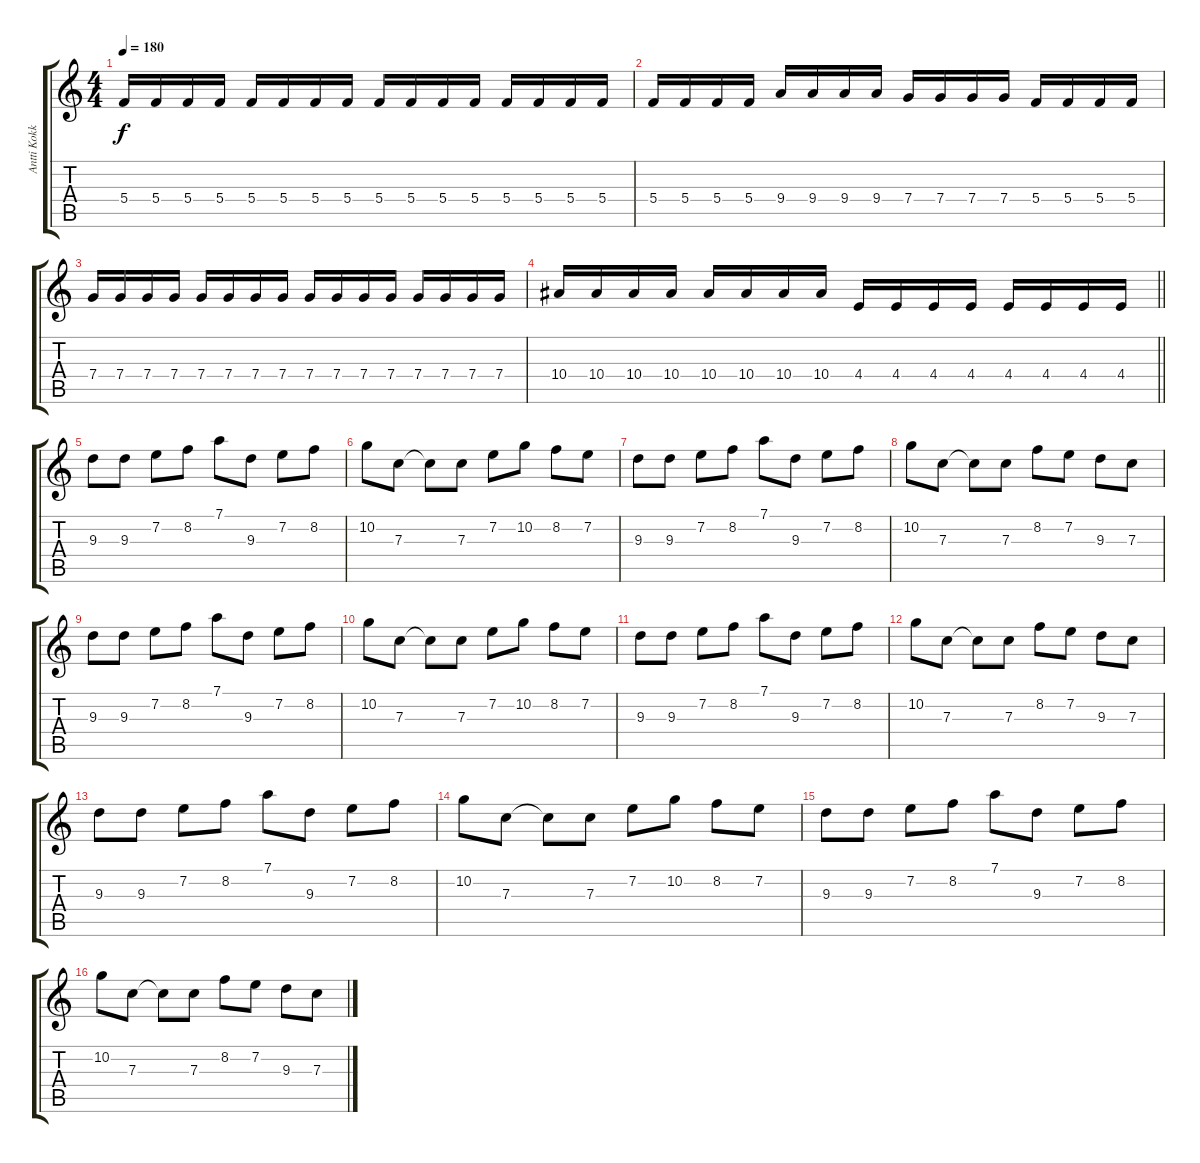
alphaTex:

\track ("Antti Kokko - Lead Guitar" "Antti Kokk") {instrument distortionguitar}
\staff {score tabs}
\tuning (D4 A3 F3 C3 G2 D2) {hide}
\ts (4 4)
\tempo 180
\clef g2
\ks c
5.4.16{dy f} 5.4.16 5.4.16 5.4.16 5.4.16 5.4.16 5.4.16 5.4.16 5.4.16 5.4.16 5.4.16 5.4.16 5.4.16 5.4.16 5.4.16 5.4.16 |
5.4.16 5.4.16 5.4.16 5.4.16 9.4.16 9.4.16 9.4.16 9.4.16 7.4.16 7.4.16 7.4.16 7.4.16 5.4.16 5.4.16 5.4.16 5.4.16 |
7.4.16 7.4.16 7.4.16 7.4.16 7.4.16 7.4.16 7.4.16 7.4.16 7.4.16 7.4.16 7.4.16 7.4.16 7.4.16 7.4.16 7.4.16 7.4.16 |
\barLineRight lightlight
10.4.16 10.4.16 10.4.16 10.4.16 10.4.16 10.4.16 10.4.16 10.4.16 4.4.16 4.4.16 4.4.16 4.4.16 4.4.16 4.4.16 4.4.16 4.4.16 |
\section ("" "")
9.3.8 9.3.8 7.2.8 8.2.8 7.1.8 9.3.8 7.2.8 8.2.8 |
10.2.8 7.3.8 7.3{t}.8 7.3.8 7.2.8 10.2.8 8.2.8 7.2.8 |
9.3.8 9.3.8 7.2.8 8.2.8 7.1.8 9.3.8 7.2.8 8.2.8 |
10.2.8 7.3.8 7.3{t}.8 7.3.8 8.2.8 7.2.8 9.3.8 7.3.8 |
9.3.8 9.3.8 7.2.8 8.2.8 7.1.8 9.3.8 7.2.8 8.2.8 |
10.2.8 7.3.8 7.3{t}.8 7.3.8 7.2.8 10.2.8 8.2.8 7.2.8 |
9.3.8 9.3.8 7.2.8 8.2.8 7.1.8 9.3.8 7.2.8 8.2.8 |
10.2.8 7.3.8 7.3{t}.8 7.3.8 8.2.8 7.2.8 9.3.8 7.3.8 |
9.3.8 9.3.8 7.2.8 8.2.8 7.1.8 9.3.8 7.2.8 8.2.8 |
10.2.8 7.3.8 7.3{t}.8 7.3.8 7.2.8 10.2.8 8.2.8 7.2.8 |
9.3.8 9.3.8 7.2.8 8.2.8 7.1.8 9.3.8 7.2.8 8.2.8 |
10.2.8 7.3.8 7.3{t}.8 7.3.8 8.2.8 7.2.8 9.3.8 7.3.8
